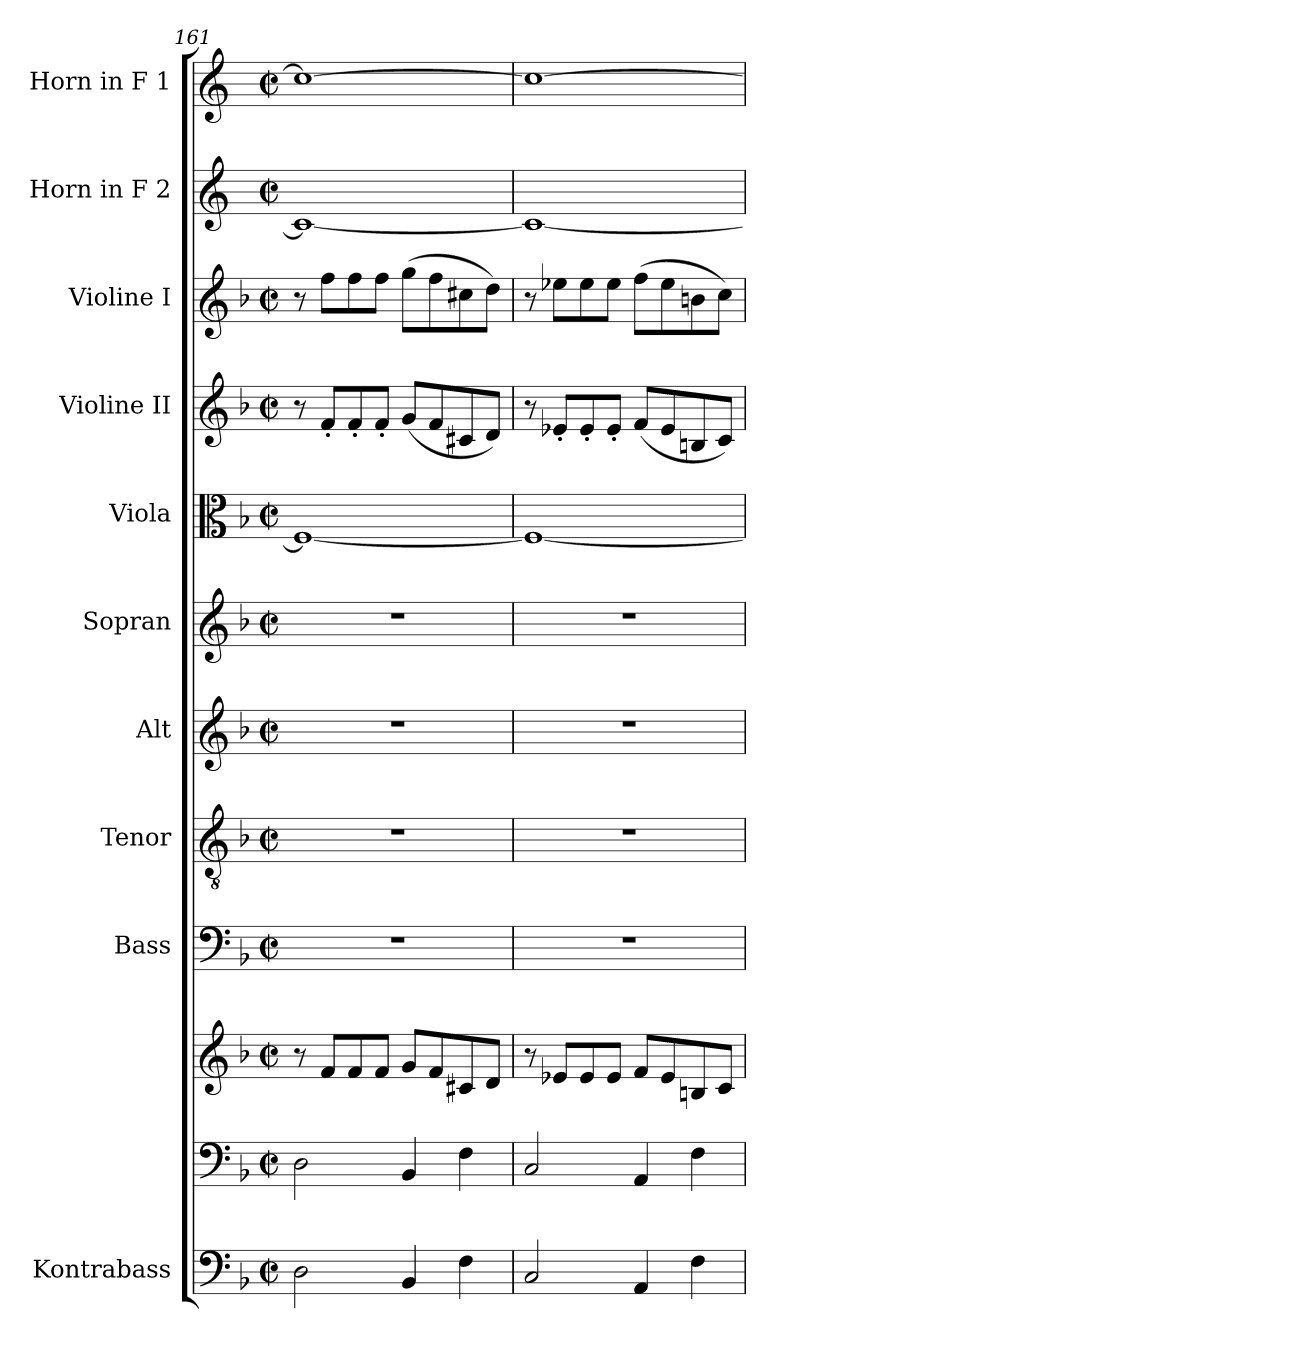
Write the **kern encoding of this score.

**kern	**kern	**kern	**kern	**kern	**kern	**kern	**kern	**kern	**kern	**kern	**kern
*part11	*part10	*part10	*part9	*part8	*part7	*part6	*part5	*part4	*part3	*part2	*part1
*staff12	*staff11	*staff10	*staff9	*staff8	*staff7	*staff6	*staff5	*staff4	*staff3	*staff2	*staff1
*I"Kontrabass	*	*	*I"Bass	*I"Tenor	*I"Alt	*I"Sopran	*I"Viola	*I"Violine II	*I"Violine I	*I"Horn in F 2	*I"Horn in F 1
*I'Kb.	*	*	*I'B	*I'T	*I'A	*I'S	*I'Vla.	*I'Vl. II	*I'Vl. I	*I'Hrn. 2	*I'Hrn. 1
*clefF4	*clefF4	*clefG2	*clefF4	*clefGv2	*clefG2	*clefG2	*clefC3	*clefG2	*clefG2	*clefG2	*clefG2
*ITrd7c12	*	*	*	*	*	*	*	*	*	*ITrd4c7	*ITrd4c7
*k[b-]	*k[b-]	*k[b-]	*k[b-]	*k[b-]	*k[b-]	*k[b-]	*k[b-]	*k[b-]	*k[b-]	*k[b-]	*k[b-]
*F:	*F:	*F:	*F:	*F:	*F:	*F:	*F:	*F:	*F:	*F:	*F:
*M2/2	*M2/2	*M2/2	*M2/2	*M2/2	*M2/2	*M2/2	*M2/2	*M2/2	*M2/2	*M2/2	*M2/2
*met(c|)	*met(c|)	*met(c|)	*met(c|)	*met(c|)	*met(c|)	*met(c|)	*met(c|)	*met(c|)	*met(c|)	*met(c|)	*met(c|)
=161	=161	=161	=161	=161	=161	=161	=161	=161	=161	=161	=161
2DD\	2D\	8r	1r	1r	1r	1r	1F_	8r	8r	1F_	1f_
.	.	8f/L	.	.	.	.	.	8f'</L	8ff\L	.	.
.	.	8f/	.	.	.	.	.	8f'</	8ff\	.	.
.	.	8f/J	.	.	.	.	.	8f'</J	8ff\J	.	.
4BBB-/	4BB-/	8g/L	.	.	.	.	.	(<8g/L	(>8gg\L	.	.
.	.	8f/	.	.	.	.	.	8f/	8ff\	.	.
4FF\	4F\	8c#X/	.	.	.	.	.	8c#X/	8cc#X\	.	.
.	.	8d/J	.	.	.	.	.	8d/J)	8dd\J)	.	.
=162	=162	=162	=162	=162	=162	=162	=162	=162	=162	=162	=162
2CC/	2C/	8r	1r	1r	1r	1r	1F_	8r	8r	1F_	1f_
.	.	8e-X/L	.	.	.	.	.	8e-X'</L	8ee-X\L	.	.
.	.	8e-/	.	.	.	.	.	8e-'</	8ee-\	.	.
.	.	8e-/J	.	.	.	.	.	8e-'</J	8ee-\J	.	.
4AAA/	4AA/	8f/L	.	.	.	.	.	(<8f/L	(>8ff\L	.	.
.	.	8e-/	.	.	.	.	.	8e-/	8ee-\	.	.
4FF\	4F\	8Bn/	.	.	.	.	.	8Bn/	8bn\	.	.
.	.	8c/J	.	.	.	.	.	8c/J)	8cc\J)	.	.
=	=	=	=	=	=	=	=	=	=	=	=
*-	*-	*-	*-	*-	*-	*-	*-	*-	*-	*-	*-
